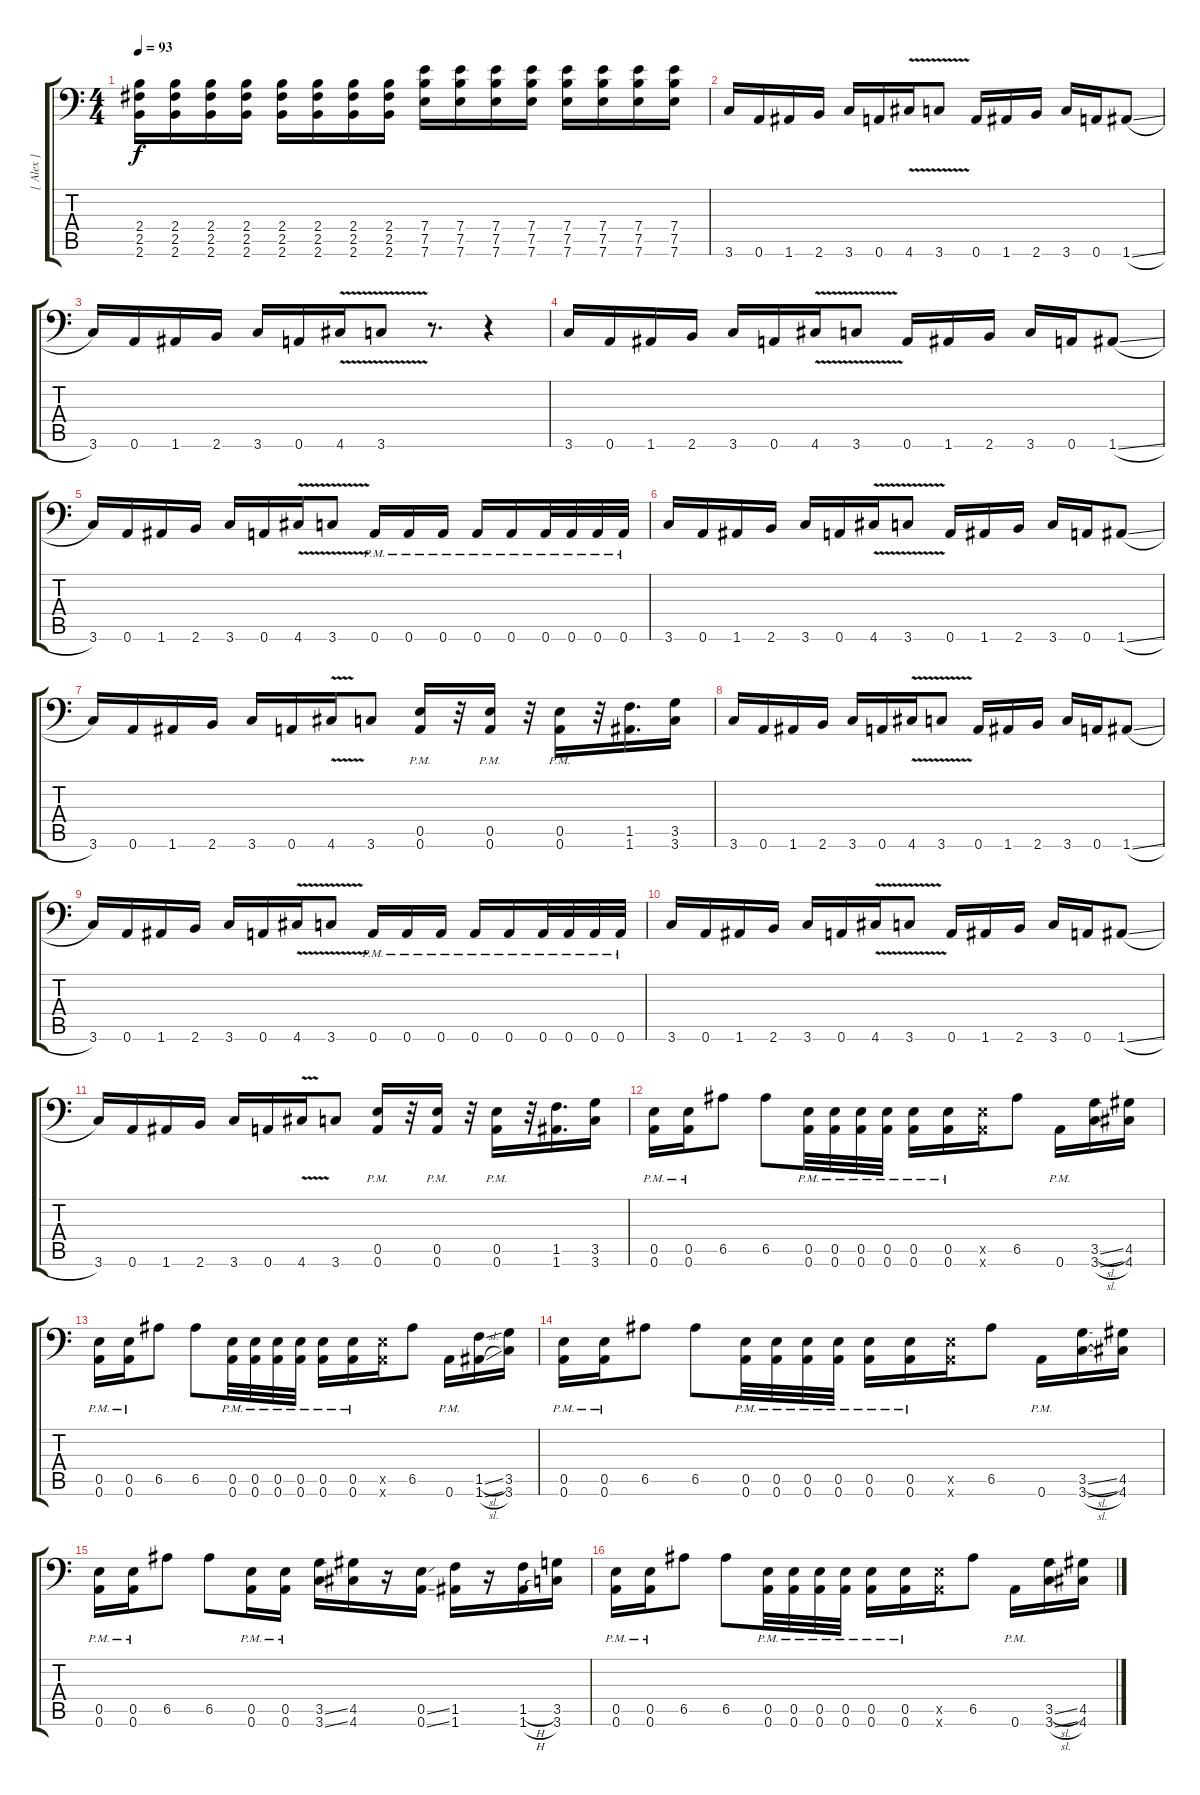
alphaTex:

\track ("[ Alex ]" "[ Alex ]") {instrument overdrivenguitar}
\staff {score tabs}
\tuning (B3 Gb3 D3 A2 E2 A1) {hide}
\ts (4 4)
\tempo 93
\clef f4
\ks c
(2.4 2.5 2.6).16{dy f} (2.4 2.5 2.6).16 (2.4 2.5 2.6).16 (2.4 2.5 2.6).16 (2.4 2.5 2.6).16 (2.4 2.5 2.6).16 (2.4 2.5 2.6).16 (2.4 2.5 2.6).16 (7.4 7.5 7.6).16 (7.4 7.5 7.6).16 (7.4 7.5 7.6).16 (7.4 7.5 7.6).16 (7.4 7.5 7.6).16 (7.4 7.5 7.6).16 (7.4 7.5 7.6).16 (7.4 7.5 7.6).16 |
3.6.16 0.6.16 1.6.16 2.6.16 3.6.16 0.6.16 4.6{v}.16 3.6{v}.8 0.6.16 1.6.16 2.6.16 3.6.16 0.6.16 1.6{sl}.8 |
3.6.16 0.6.16 1.6.16 2.6.16 3.6.16 0.6.16 4.6{v}.16 3.6{v}.8 r.8{d} r.4 |
3.6.16 0.6.16 1.6.16 2.6.16 3.6.16 0.6.16 4.6{v}.16 3.6{v}.8 0.6.16 1.6.16 2.6.16 3.6.16 0.6.16 1.6{sl}.8 |
3.6.16 0.6.16 1.6.16 2.6.16 3.6.16 0.6.16 4.6{v}.16 3.6{v}.8 0.6{pm}.16 0.6{pm}.16 0.6{pm}.16 0.6{pm}.16 0.6{pm}.16 0.6{pm}.32 0.6{pm}.32 0.6{pm}.32 0.6{pm}.32 |
3.6.16 0.6.16 1.6.16 2.6.16 3.6.16 0.6.16 4.6{v}.16 3.6{v}.8 0.6.16 1.6.16 2.6.16 3.6.16 0.6.16 1.6{sl}.8 |
3.6.16 0.6.16 1.6.16 2.6.16 3.6.16 0.6.16 4.6{v}.16 3.6.8 (0.5{pm} 0.6{pm}).16 r.32 (0.5{pm} 0.6{pm}).16 r.32 (0.5{pm} 0.6{pm}).16 r.32 (1.5 1.6).16{d} (3.5 3.6).16 |
3.6.16 0.6.16 1.6.16 2.6.16 3.6.16 0.6.16 4.6{v}.16 3.6{v}.8 0.6.16 1.6.16 2.6.16 3.6.16 0.6.16 1.6{sl}.8 |
3.6.16 0.6.16 1.6.16 2.6.16 3.6.16 0.6.16 4.6{v}.16 3.6{v}.8 0.6{pm}.16 0.6{pm}.16 0.6{pm}.16 0.6{pm}.16 0.6{pm}.16 0.6{pm}.32 0.6{pm}.32 0.6{pm}.32 0.6{pm}.32 |
3.6.16 0.6.16 1.6.16 2.6.16 3.6.16 0.6.16 4.6{v}.16 3.6{v}.8 0.6.16 1.6.16 2.6.16 3.6.16 0.6.16 1.6{sl}.8 |
3.6.16 0.6.16 1.6.16 2.6.16 3.6.16 0.6.16 4.6{v}.16 3.6.8 (0.5{pm} 0.6{pm}).16 r.32 (0.5{pm} 0.6{pm}).16 r.32 (0.5{pm} 0.6{pm}).16 r.32 (1.5 1.6).16{d} (3.5 3.6).16 |
(0.5{pm} 0.6{pm}).16 (0.5{pm} 0.6{pm}).16 6.5.8 6.5.8 (0.5{pm} 0.6{pm}).32 (0.5{pm} 0.6{pm}).32 (0.5{pm} 0.6{pm}).32 (0.5{pm} 0.6{pm}).32 (0.5{pm} 0.6{pm}).16 (0.5{pm} 0.6{pm}).16 (0.5{x} 0.6{x}).16 6.5.8 0.6{pm}.16 (3.5{sl} 3.6{sl}).16 (4.5 4.6).16 |
(0.5{pm} 0.6{pm}).16 (0.5{pm} 0.6{pm}).16 6.5.8 6.5.8 (0.5{pm} 0.6{pm}).32 (0.5{pm} 0.6{pm}).32 (0.5{pm} 0.6{pm}).32 (0.5{pm} 0.6{pm}).32 (0.5{pm} 0.6{pm}).16 (0.5{pm} 0.6{pm}).16 (0.5{x} 0.6{x}).16 6.5.8 0.6{pm}.16 (1.5{sl} 1.6{sl}).16 (3.5 3.6).16 |
(0.5{pm} 0.6{pm}).16 (0.5{pm} 0.6{pm}).16 6.5.8 6.5.8 (0.5{pm} 0.6{pm}).32 (0.5{pm} 0.6{pm}).32 (0.5{pm} 0.6{pm}).32 (0.5{pm} 0.6{pm}).32 (0.5{pm} 0.6{pm}).16 (0.5{pm} 0.6{pm}).16 (0.5{x} 0.6{x}).16 6.5.8 0.6{pm}.16 (3.5{sl} 3.6{sl}).16 (4.5 4.6).16 |
(0.5{pm} 0.6{pm}).16 (0.5{pm} 0.6{pm}).16 6.5.8 6.5.8 (0.5{pm} 0.6{pm}).16 (0.5{pm} 0.6{pm}).16 (3.5{ss} 3.6{ss}).16 (4.5 4.6).16 r.16 (0.5{ss} 0.6{ss}).16 (1.5 1.6).16 r.16 (1.5{h} 1.6{h}).16 (3.5 3.6).16 |
(0.5{pm} 0.6{pm}).16 (0.5{pm} 0.6{pm}).16 6.5.8 6.5.8 (0.5{pm} 0.6{pm}).32 (0.5{pm} 0.6{pm}).32 (0.5{pm} 0.6{pm}).32 (0.5{pm} 0.6{pm}).32 (0.5{pm} 0.6{pm}).16 (0.5{pm} 0.6{pm}).16 (0.5{x} 0.6{x}).16 6.5.8 0.6{pm}.16 (3.5{sl} 3.6{sl}).16 (4.5 4.6).16
